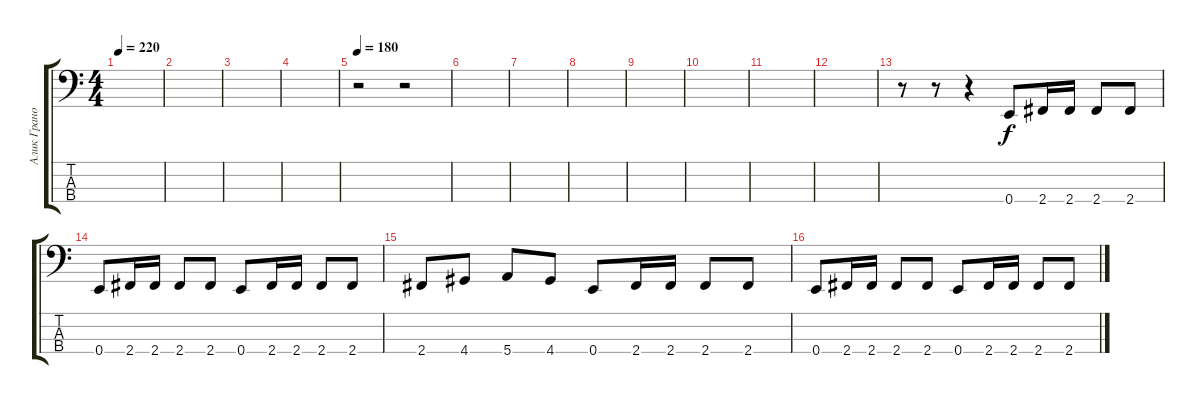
\track ("Алик Грановский" "Алик Грано") {instrument electricbassfinger}
\staff {score tabs}
\tuning (G2 D2 A1 E1) {hide}
\ts (4 4)
\tempo 220
\clef f4
\ks c
|
|
|
|
\tempo 180
r.2 r.2 |
|
|
|
|
|
|
|
r.8 r.8 r.4 0.4.8{instrument electricbassfinger} 2.4.16 2.4.16 2.4.8 2.4.8 |
0.4.8 2.4.16 2.4.16 2.4.8 2.4.8 0.4.8 2.4.16 2.4.16 2.4.8 2.4.8 |
2.4.8 4.4.8 5.4.8 4.4.8 0.4.8 2.4.16 2.4.16 2.4.8 2.4.8 |
0.4.8 2.4.16 2.4.16 2.4.8 2.4.8 0.4.8 2.4.16 2.4.16 2.4.8 2.4.8
